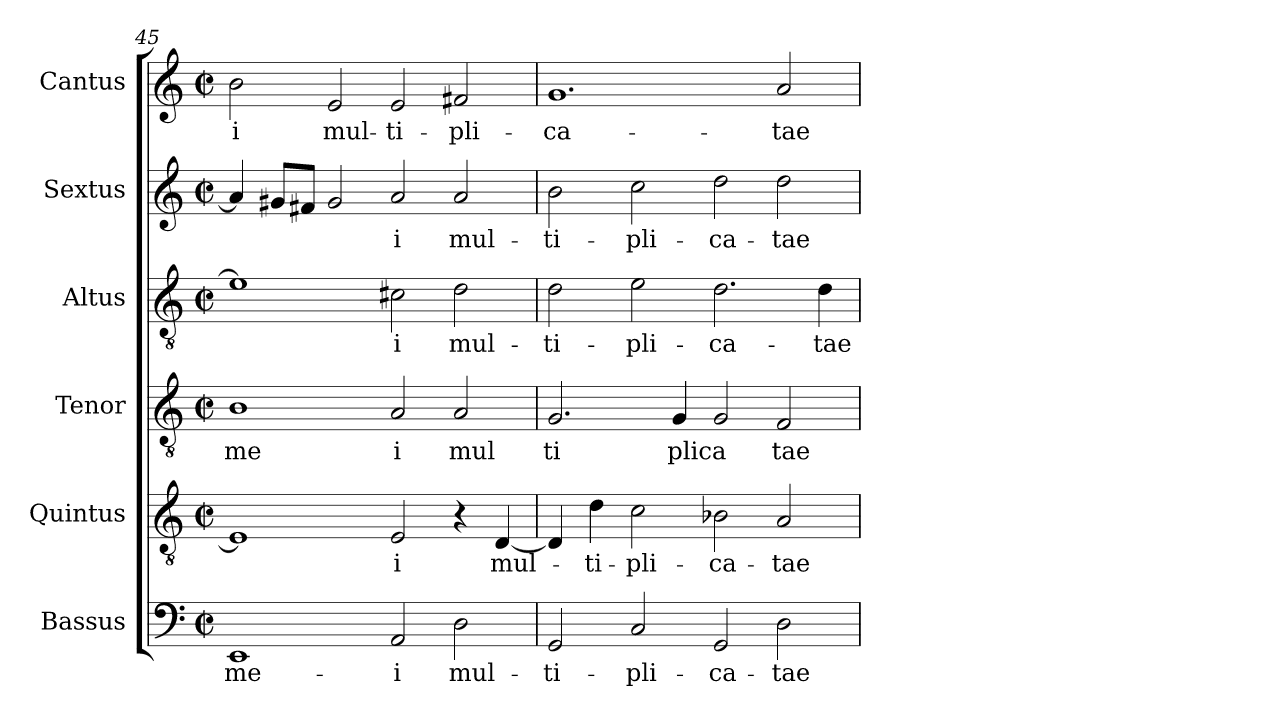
**kern	**text	**kern	**text	**kern	**text	**kern	**text	**kern	**text	**kern	**text
*part6	*part6	*part5	*part5	*part4	*part4	*part3	*part3	*part2	*part2	*part1	*part1
*staff6	*staff6	*staff5	*staff5	*staff4	*staff4	*staff3	*staff3	*staff2	*staff2	*staff1	*staff1
*I"Bassus	*	*I"Quintus	*	*I"Tenor	*	*I"Altus	*	*I"Sextus	*	*I"Cantus	*
*clefF4	*	*clefGv2	*	*clefGv2	*	*clefGv2	*	*clefG2	*	*clefG2	*
*	*	*	*	*	*	*k[]	*	*	*	*	*
*	*	*	*	*	*	*C:	*	*	*	*	*
*M2/2	*	*M2/2	*	*M2/2	*	*M2/2	*	*M2/2	*	*M2/2	*
*met(c|)	*	*met(c|)	*	*met(c|)	*	*met(c|)	*	*met(c|)	*	*met(c|)	*
=45	=45	=45	=45	=45	=45	=45	=45	=45	=45	=45	=45
!	!LO:LY:b:cj	!	!	!	!LO:LY:b:cj	!	!	!	!	!	!LO:LY:b:cj
1EE	-me-	1E]	.	1B	me	1e]	.	4a/]	.	2b\	-i
.	.	.	.	.	.	.	.	8g#/L	.	.	.
.	.	.	.	.	.	.	.	8f#/J	.	.	.
!	!	!	!	!	!	!	!	!	!	!	!LO:LY:b:cj
.	.	.	.	.	.	.	.	2g#/	.	2e/	mul-
!	!LO:LY:b:cj	!	!LO:LY:b:cj	!	!LO:LY:b:cj	!	!LO:LY:b:cj	!	!LO:LY:b:cj	!	!LO:LY:b:cj
2AA/	-i	2E/	-i	2A/	i	2c#X\	-i	2a/	-i	2e/	-ti-
!	!LO:LY:b:cj	!	!	!	!LO:LY:b:cj	!	!LO:LY:b:cj	!	!LO:LY:b:cj	!	!LO:LY:b:cj
2D\	mul-	4r	.	2A/	mul	2d\	mul-	2a/	mul-	2f#X/	-pli-
!	!	!	!LO:LY:b	!	!	!	!	!	!	!	!
.	.	[<4D/	mul-	.	.	.	.	.	.	.	.
=46	=46	=46	=46	=46	=46	=46	=46	=46	=46	=46	=46
!	!LO:LY:b:cj	!	!	!	!LO:LY:b:cj	!	!LO:LY:b:cj	!	!LO:LY:b:cj	!	!LO:LY:b:cj
2GG/	-ti-	4D/]	.	2.G/	ti	2d\	-ti-	2b\	-ti-	1.g	-ca-
!	!	!	!LO:LY:b:cj	!	!	!	!	!	!	!	!
.	.	4d\	-ti-	.	.	.	.	.	.	.	.
!	!LO:LY:b:cj	!	!LO:LY:b:cj	!	!	!	!LO:LY:b:cj	!	!LO:LY:b:cj	!	!
2C/	-pli-	2c\	-pli-	.	.	2e\	-pli-	2cc\	-pli-	.	.
!	!	!	!	!	!LO:LY:b:cj	!	!	!	!	!	!
.	.	.	.	4G/	plica	.	.	.	.	.	.
!	!LO:LY:b:cj	!	!LO:LY:b:cj	!	!	!	!LO:LY:b:cj	!	!LO:LY:b:cj	!	!
2GG/	-ca-	2B-X\	-ca-	2G/	.	2.d\	-ca-	2dd\	-ca-	.	.
!	!LO:LY:b:cj	!	!LO:LY:b:cj	!	!LO:LY:b:cj	!	!	!	!LO:LY:b:cj	!	!LO:LY:b:cj
2D\	-tae	2A/	-tae	2F/	tae	.	.	2dd\	-tae	2a/	-tae
!	!	!	!	!	!	!	!LO:LY:b:cj	!	!	!	!
.	.	.	.	.	.	4d\	-tae	.	.	.	.
=	=	=	=	=	=	=	=	=	=	=	=
*-	*-	*-	*-	*-	*-	*-	*-	*-	*-	*-	*-
